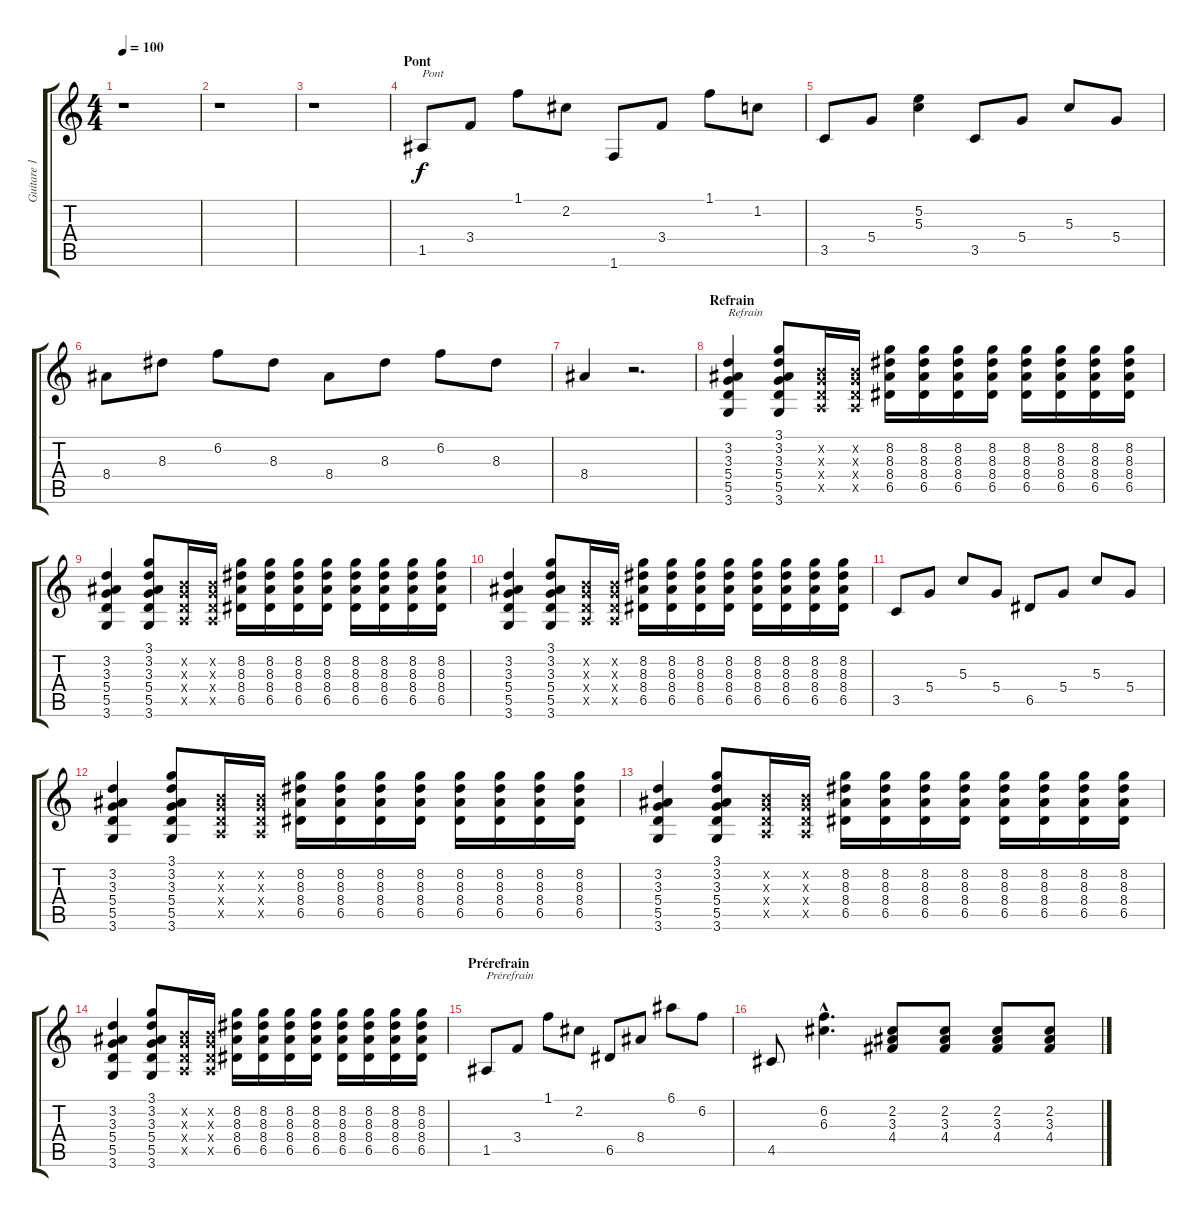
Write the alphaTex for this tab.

\track ("Guitare 1" "Guitare 1") {instrument overdrivenguitar}
\staff {score tabs}
\tuning (E4 B3 G3 D3 A2 E2) {hide}
\ts (4 4)
\tempo 100
\clef g2
\ks c
r.1{dy f} |
r.1 |
r.1{volume 13} |
\section ("" "Pont")
1.5.8{txt "Pont"} 3.4.8 1.1.8 2.2.8 1.6.8 3.4.8 1.1.8 1.2.8 |
3.5.8 5.4.8 (5.2 5.3).4 3.5.8 5.4.8 5.3.8 5.4.8 |
8.4.8 8.3.8 6.2.8 8.3.8 8.4.8 8.3.8 6.2.8 8.3.8 |
8.4.4 r.2{d} |
\section ("" "Refrain")
(3.2 3.3 5.4 5.5 3.6).4{txt "Refrain"} (3.1 3.2 3.3 5.4 5.5 3.6).8 (0.2{x} 0.3{x} 0.4{x} 0.5{x}).16 (0.2{x} 0.3{x} 0.4{x} 0.5{x}).16 (8.2 8.3 8.4 6.5).16 (8.2 8.3 8.4 6.5).16 (8.2 8.3 8.4 6.5).16 (8.2 8.3 8.4 6.5).16 (8.2 8.3 8.4 6.5).16 (8.2 8.3 8.4 6.5).16 (8.2 8.3 8.4 6.5).16 (8.2 8.3 8.4 6.5).16 |
(3.2 3.3 5.4 5.5 3.6).4 (3.1 3.2 3.3 5.4 5.5 3.6).8 (0.2{x} 0.3{x} 0.4{x} 0.5{x}).16 (0.2{x} 0.3{x} 0.4{x} 0.5{x}).16 (8.2 8.3 8.4 6.5).16 (8.2 8.3 8.4 6.5).16 (8.2 8.3 8.4 6.5).16 (8.2 8.3 8.4 6.5).16 (8.2 8.3 8.4 6.5).16 (8.2 8.3 8.4 6.5).16 (8.2 8.3 8.4 6.5).16 (8.2 8.3 8.4 6.5).16 |
(3.2 3.3 5.4 5.5 3.6).4 (3.1 3.2 3.3 5.4 5.5 3.6).8 (0.2{x} 0.3{x} 0.4{x} 0.5{x}).16 (0.2{x} 0.3{x} 0.4{x} 0.5{x}).16 (8.2 8.3 8.4 6.5).16 (8.2 8.3 8.4 6.5).16 (8.2 8.3 8.4 6.5).16 (8.2 8.3 8.4 6.5).16 (8.2 8.3 8.4 6.5).16 (8.2 8.3 8.4 6.5).16 (8.2 8.3 8.4 6.5).16 (8.2 8.3 8.4 6.5).16 |
3.5.8 5.4.8 5.3.8 5.4.8 6.5.8 5.4.8 5.3.8 5.4.8 |
(3.2 3.3 5.4 5.5 3.6).4 (3.1 3.2 3.3 5.4 5.5 3.6).8 (0.2{x} 0.3{x} 0.4{x} 0.5{x}).16 (0.2{x} 0.3{x} 0.4{x} 0.5{x}).16 (8.2 8.3 8.4 6.5).16 (8.2 8.3 8.4 6.5).16 (8.2 8.3 8.4 6.5).16 (8.2 8.3 8.4 6.5).16 (8.2 8.3 8.4 6.5).16 (8.2 8.3 8.4 6.5).16 (8.2 8.3 8.4 6.5).16 (8.2 8.3 8.4 6.5).16 |
(3.2 3.3 5.4 5.5 3.6).4 (3.1 3.2 3.3 5.4 5.5 3.6).8 (0.2{x} 0.3{x} 0.4{x} 0.5{x}).16 (0.2{x} 0.3{x} 0.4{x} 0.5{x}).16 (8.2 8.3 8.4 6.5).16 (8.2 8.3 8.4 6.5).16 (8.2 8.3 8.4 6.5).16 (8.2 8.3 8.4 6.5).16 (8.2 8.3 8.4 6.5).16 (8.2 8.3 8.4 6.5).16 (8.2 8.3 8.4 6.5).16 (8.2 8.3 8.4 6.5).16 |
(3.2 3.3 5.4 5.5 3.6).4 (3.1 3.2 3.3 5.4 5.5 3.6).8 (0.2{x} 0.3{x} 0.4{x} 0.5{x}).16 (0.2{x} 0.3{x} 0.4{x} 0.5{x}).16 (8.2 8.3 8.4 6.5).16 (8.2 8.3 8.4 6.5).16 (8.2 8.3 8.4 6.5).16 (8.2 8.3 8.4 6.5).16 (8.2 8.3 8.4 6.5).16 (8.2 8.3 8.4 6.5).16 (8.2 8.3 8.4 6.5).16 (8.2 8.3 8.4 6.5).16 |
\section ("" "Prérefrain")
1.5.8{txt "Prérefrain"} 3.4.8 1.1.8 2.2.8 6.5.8 8.4.8 6.1.8 6.2.8 |
4.5.8 (6.2{hac} 6.3{hac}).4{d} (2.2 3.3 4.4).8 (2.2 3.3 4.4).8 (2.2 3.3 4.4).8 (2.2 3.3 4.4).8
